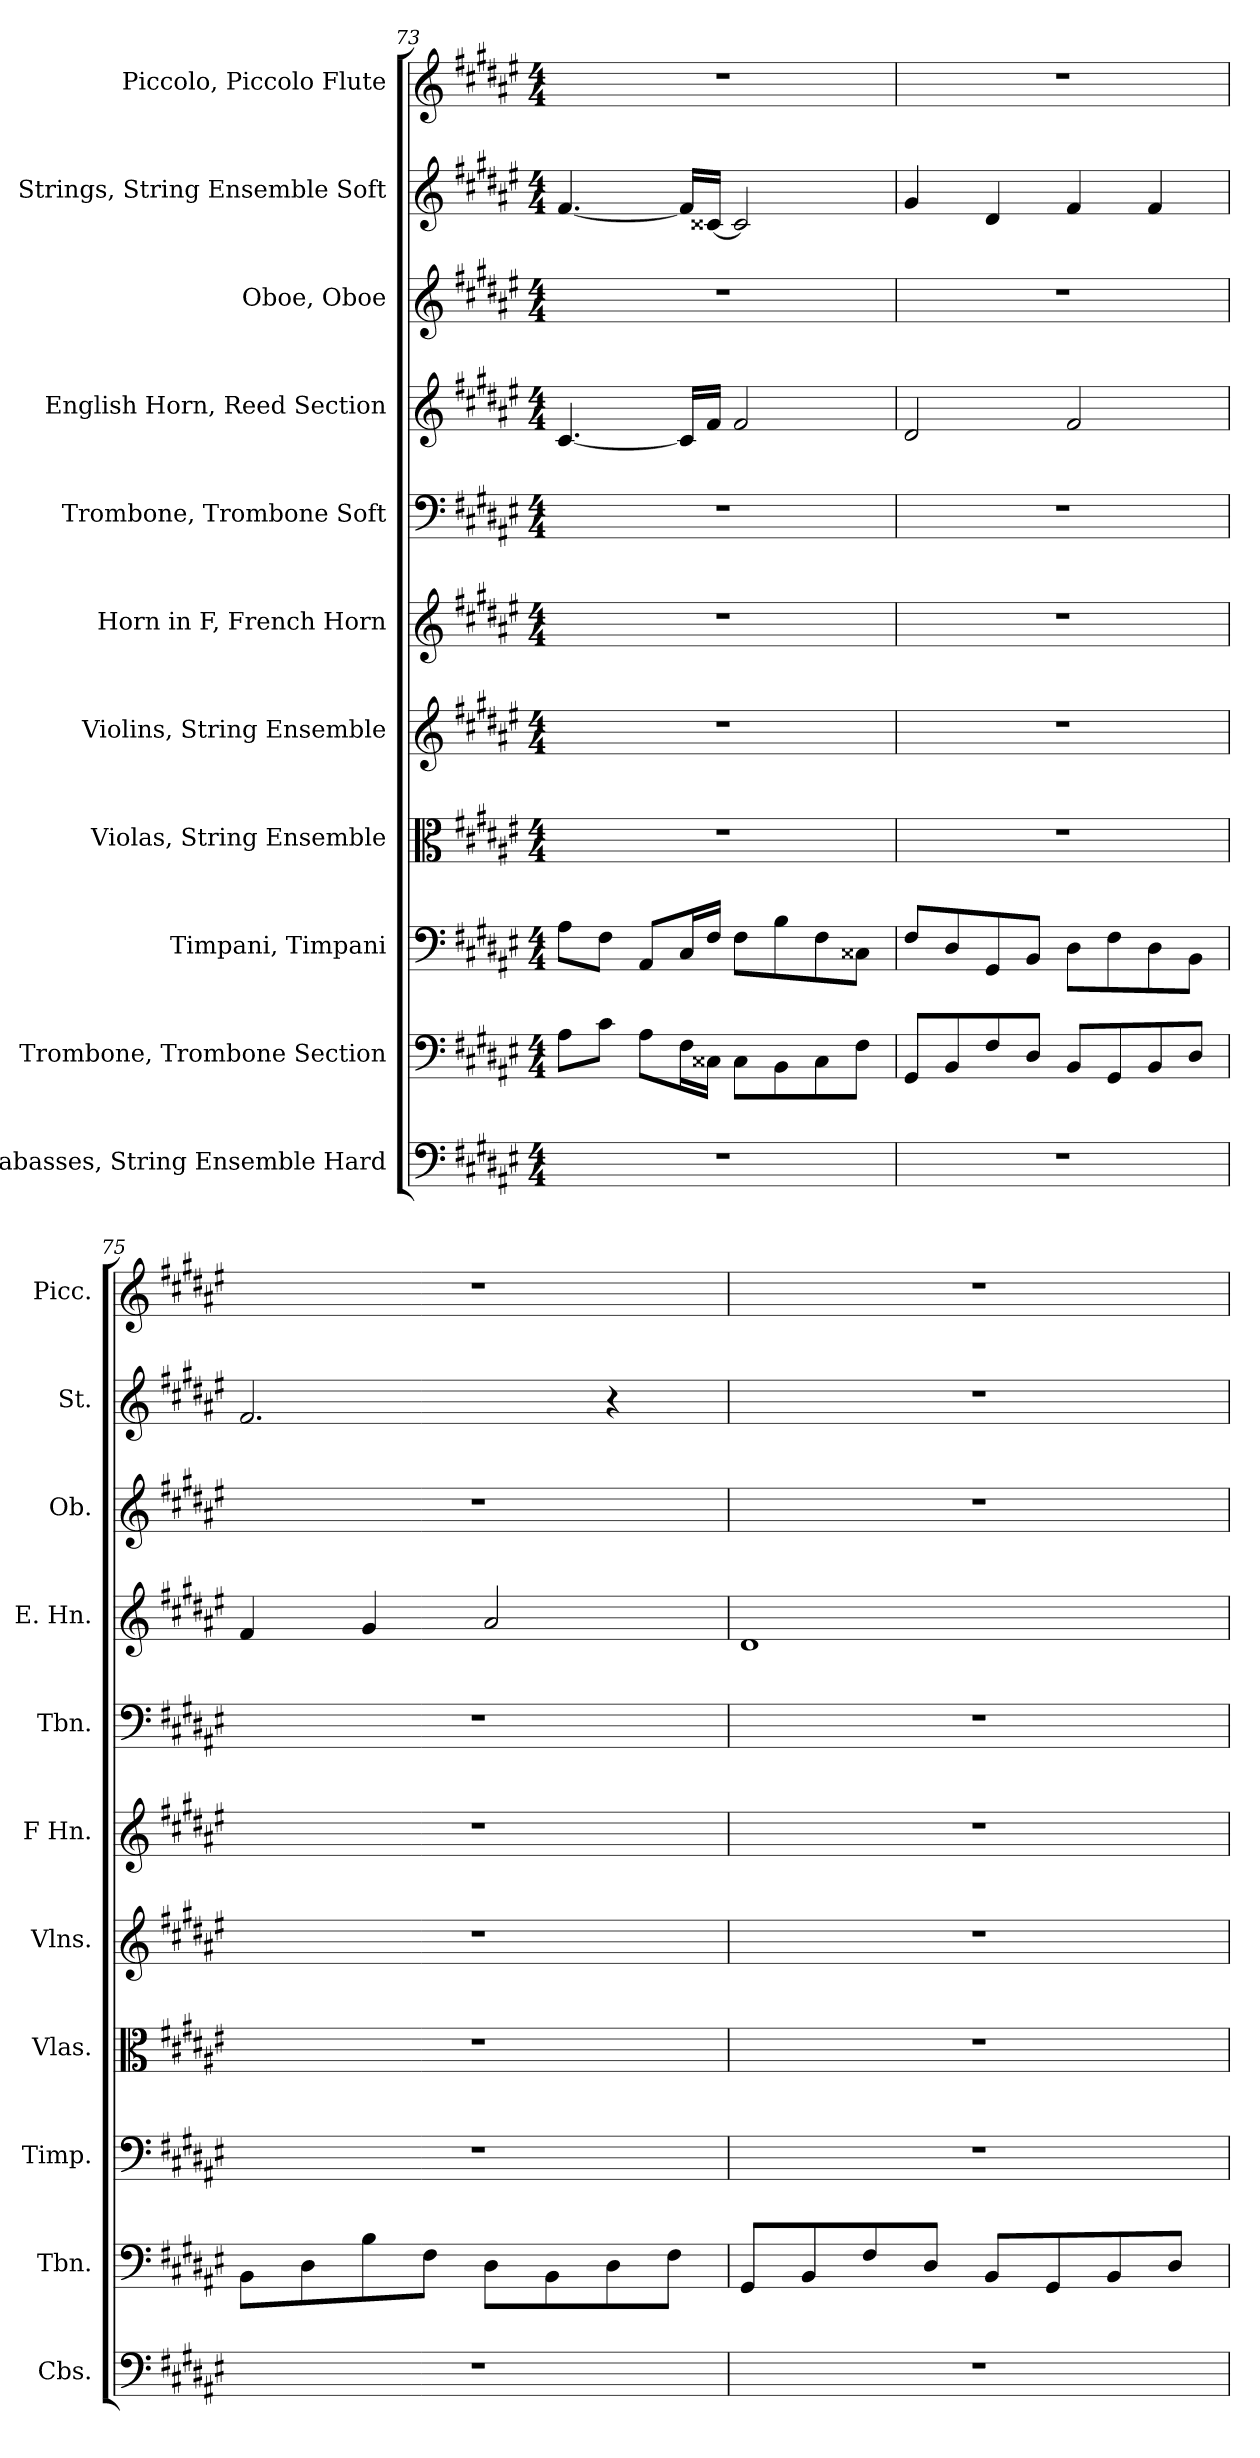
**kern	**kern	**kern	**kern	**kern	**kern	**kern	**kern	**kern	**kern	**kern
*part11	*part10	*part9	*part8	*part7	*part6	*part5	*part4	*part3	*part2	*part1
*staff11	*staff10	*staff9	*staff8	*staff7	*staff6	*staff5	*staff4	*staff3	*staff2	*staff1
*I"Contrabasses, String Ensemble Hard	*I"Trombone, Trombone Section	*I"Timpani, Timpani	*I"Violas, String Ensemble	*I"Violins, String Ensemble	*I"Horn in F, French Horn	*I"Trombone, Trombone Soft	*I"English Horn, Reed Section	*I"Oboe, Oboe	*I"Strings, String Ensemble Soft	*I"Piccolo, Piccolo Flute
*I'Cbs.	*I'Tbn.	*I'Timp.	*I'Vlas.	*I'Vlns.	*I'F Hn.	*I'Tbn.	*I'E. Hn.	*I'Ob.	*I'St.	*I'Picc.
!!LO:PB:g=z
*clefF4	*clefF4	*clefF4	*clefC3	*clefG2	*clefG2	*clefF4	*clefG2	*clefG2	*clefG2	*clefG2
*ITrd7c12	*	*	*	*	*ITrd4c7	*	*ITrd4c7	*	*	*ITrd-7c-12
*k[f#c#g#d#a#e#]	*k[f#c#g#d#a#e#]	*k[f#c#g#d#a#e#]	*k[f#c#g#d#a#e#]	*k[f#c#g#d#a#e#]	*k[f#c#g#d#a#]	*k[f#c#g#d#a#e#]	*k[f#c#g#d#a#]	*k[f#c#g#d#a#e#]	*k[f#c#g#d#a#e#]	*k[f#c#g#d#a#e#]
*M4/4	*M4/4	*M4/4	*M4/4	*M4/4	*M4/4	*M4/4	*M4/4	*M4/4	*M4/4	*M4/4
=73	=73	=73	=73	=73	=73	=73	=73	=73	=73	=73
1r	8A#\L	8A#\L	1r	1r	1r	1r	[4.F#/	1r	[4.f#/	1r
.	8c#\J	8F#\J	.	.	.	.	.	.	.	.
.	8A#\L	8AA#/L	.	.	.	.	.	.	.	.
.	16F#\L	16C#/L	.	.	.	.	16F#/LL]	.	16f#/LL]	.
.	16C##X\JJ	16F#/JJ	.	.	.	.	16B/JJ	.	[16c##X/JJ	.
.	8C##\L	8F#\L	.	.	.	.	2B/	.	2c##/]	.
.	8BB\	8B\	.	.	.	.	.	.	.	.
.	8C##\	8F#\	.	.	.	.	.	.	.	.
.	8F#\J	8C##X\J	.	.	.	.	.	.	.	.
=74	=74	=74	=74	=74	=74	=74	=74	=74	=74	=74
1r	8GG#/L	8F#/L	1r	1r	1r	1r	2G#/	1r	4g#/	1r
.	8BB/	8D#/	.	.	.	.	.	.	.	.
.	8F#/	8GG#/	.	.	.	.	.	.	4d#/	.
.	8D#/J	8BB/J	.	.	.	.	.	.	.	.
.	8BB/L	8D#\L	.	.	.	.	2B/	.	4f#/	.
.	8GG#/	8F#\	.	.	.	.	.	.	.	.
.	8BB/	8D#\	.	.	.	.	.	.	4f#/	.
.	8D#/J	8BB\J	.	.	.	.	.	.	.	.
=75	=75	=75	=75	=75	=75	=75	=75	=75	=75	=75
1r	8BB\L	1r	1r	1r	1r	1r	4B/	1r	2.f#/	1r
.	8D#\	.	.	.	.	.	.	.	.	.
.	8B\	.	.	.	.	.	4c#/	.	.	.
.	8F#\J	.	.	.	.	.	.	.	.	.
.	8D#\L	.	.	.	.	.	2d#/	.	.	.
.	8BB\	.	.	.	.	.	.	.	.	.
.	8D#\	.	.	.	.	.	.	.	4r	.
.	8F#\J	.	.	.	.	.	.	.	.	.
=76	=76	=76	=76	=76	=76	=76	=76	=76	=76	=76
1r	8GG#/L	1r	1r	1r	1r	1r	1G#	1r	1r	1r
.	8BB/	.	.	.	.	.	.	.	.	.
.	8F#/	.	.	.	.	.	.	.	.	.
.	8D#/J	.	.	.	.	.	.	.	.	.
.	8BB/L	.	.	.	.	.	.	.	.	.
.	8GG#/	.	.	.	.	.	.	.	.	.
.	8BB/	.	.	.	.	.	.	.	.	.
.	8D#/J	.	.	.	.	.	.	.	.	.
=	=	=	=	=	=	=	=	=	=	=
*-	*-	*-	*-	*-	*-	*-	*-	*-	*-	*-
